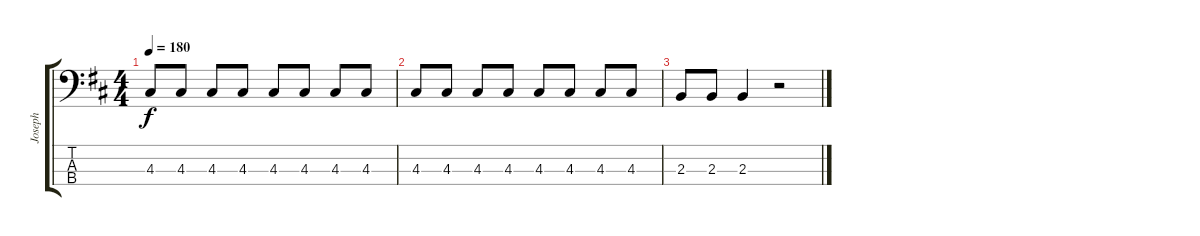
\track ("Joseph" "Joseph") {instrument electricbassfinger}
\staff {score tabs}
\tuning (G2 D2 A1 E1) {hide}
\ts (4 4)
\tempo 180
\clef f4
\ks d
4.3.8{dy f} 4.3.8 4.3.8 4.3.8 4.3.8 4.3.8 4.3.8 4.3.8 |
4.3.8 4.3.8 4.3.8 4.3.8 4.3.8 4.3.8 4.3.8 4.3.8 |
2.3.8 2.3.8 2.3.4 r.2
